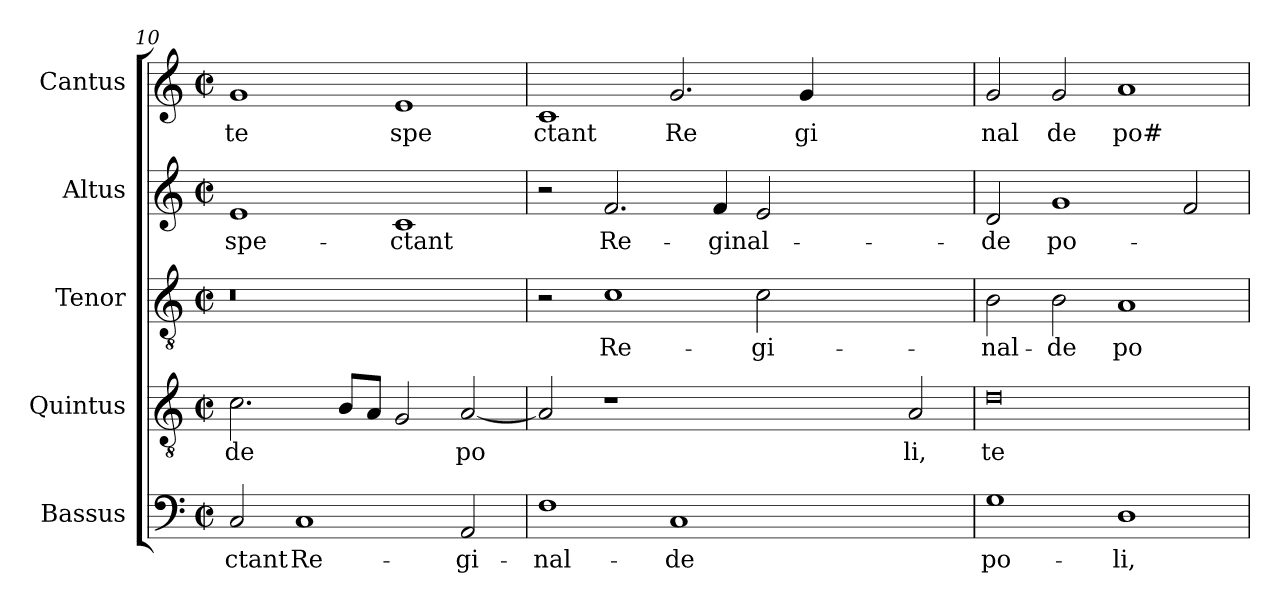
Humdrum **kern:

**kern	**text	**kern	**text	**kern	**text	**kern	**text	**kern	**text
*part5	*part5	*part4	*part4	*part3	*part3	*part2	*part2	*part1	*part1
*staff5	*staff5	*staff4	*staff4	*staff3	*staff3	*staff2	*staff2	*staff1	*staff1
*I"Bassus	*	*I"Quintus	*	*I"Tenor	*	*I"Altus	*	*I"Cantus	*
*clefF4	*	*clefGv2	*	*clefGv2	*	*clefG2	*	*clefG2	*
*M2/2	*	*M2/2	*	*M2/2	*	*M2/2	*	*M2/2	*
*met(c|)	*	*met(c|)	*	*met(c|)	*	*met(c|)	*	*met(c|)	*
=10	=10	=10	=10	=10	=10	=10	=10	=10	=10
!	!LO:LY:b:cj	!	!LO:LY:b:cj	!	!	!	!LO:LY:b:cj	!	!LO:LY:b:cj
2C/	-ctant	2.c\	de	0r	.	1e	spe-	1g	te
!	!LO:LY:b:cj	!	!	!	!	!	!	!	!
1C	Re-	.	.	.	.	.	.	.	.
.	.	8B/L	.	.	.	.	.	.	.
.	.	8A/J	.	.	.	.	.	.	.
!	!	!	!	!	!	!	!LO:LY:b:cj	!	!LO:LY:b:cj
.	.	2G/	.	.	.	1c	-ctant	1e	spe
!	!LO:LY:b:cj	!	!LO:LY:b:cj	!	!	!	!	!	!
2AA/	-gi-	[<2A/	po	.	.	.	.	.	.
=11	=11	=11	=11	=11	=11	=11	=11	=11	=11
!	!LO:LY:b:cj	!	!	!	!	!	!	!	!LO:LY:b:cj
1F	-nal-	2A/]	.	2r	.	2r	.	1c	ctant
!	!	!LO:N:vis=1	!	!	!LO:LY:b:cj	!	!LO:LY:b:cj	!	!
.	.	0r	.	1c	Re-	2.f/	Re-	.	.
!	!LO:LY:b:cj	!	!	!	!	!	!	!	!LO:LY:b:cj
1C	-de	.	.	.	.	.	.	2.g/	Re
!	!	!	!	!	!	!	!LO:LY:b	!	!
.	.	.	.	.	.	4f/	-ginal-	.	.
!	!	!	!	!	!LO:LY:b:cj	!	!	!	!
.	.	.	.	2c\	-gi-	2e/	.	.	.
!	!	!	!	!	!	!	!	!	!LO:LY:b:cj
.	.	.	.	.	.	.	.	4g/	gi
1ryy	.	.	.	1ryy	.	1ryy	.	1ryy	.
!	!	!	!LO:LY:b:cj	!	!	!	!	!	!
.	.	2A/	li,	.	.	.	.	.	.
=12	=12	=12	=12	=12	=12	=12	=12	=12	=12
!	!LO:LY:b:cj	!	!LO:LY:b:cj	!	!LO:LY:b:cj	!	!LO:LY:b:cj	!	!LO:LY:b:cj
1G	po-	0d	te	2B\	-nal-	2d/	-de	2g/	nal
!	!	!	!	!	!LO:LY:b:cj	!	!LO:LY:b:cj	!	!LO:LY:b:cj
.	.	.	.	2B\	-de	1g	po-	2g/	de
!	!LO:LY:b:cj	!	!	!	!LO:LY:b:cj	!	!	!	!LO:LY:b:cj
1D	-li,	.	.	1A	po-	.	.	1a	po#
.	.	.	.	.	.	2f/	.	.	.
=	=	=	=	=	=	=	=	=	=
*-	*-	*-	*-	*-	*-	*-	*-	*-	*-
